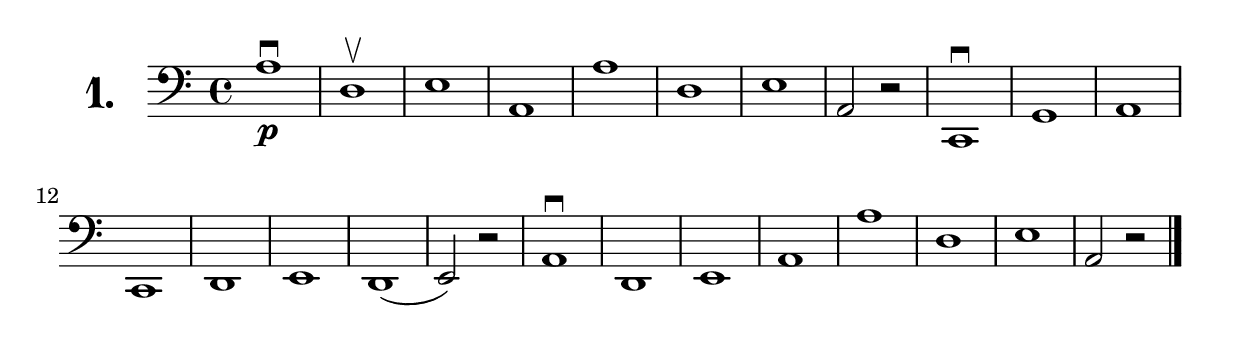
\version "2.18.2"

#(set-default-paper-size "a4")
#(set-global-staff-size 24)

\score {
  <<
    \new Staff = "celloI"
    \with { instrumentName = \markup \huge \bold \number { "1."}}
    \relative c' {
      \clef bass
      \key c \major
      \time 4/4

      a1\p\downbow  | %01
      d,\upbow      | %02 
      e             | %03
      a,            | %04
      a'            | %05
      d,            | %06
      e             | %07
      a,2 r         | %08
      c,1\downbow   | %09
      g'            | %10
      a             | %11
      c,            | %12
      d             | %13
      e             | %14
      d(            | %15
      e2) r         | %16
      a1\downbow    | %17
      d,            | %18
      e             | %19
      a             | %20
      a'            | %21
      d,            | %22
      e             | %23
      a,2 r \bar "|." %24
    }
  >>
  \layout {}
  \header {
    composer = "B. Romberg"
    piece = ""
    opus = ""
  }
}
